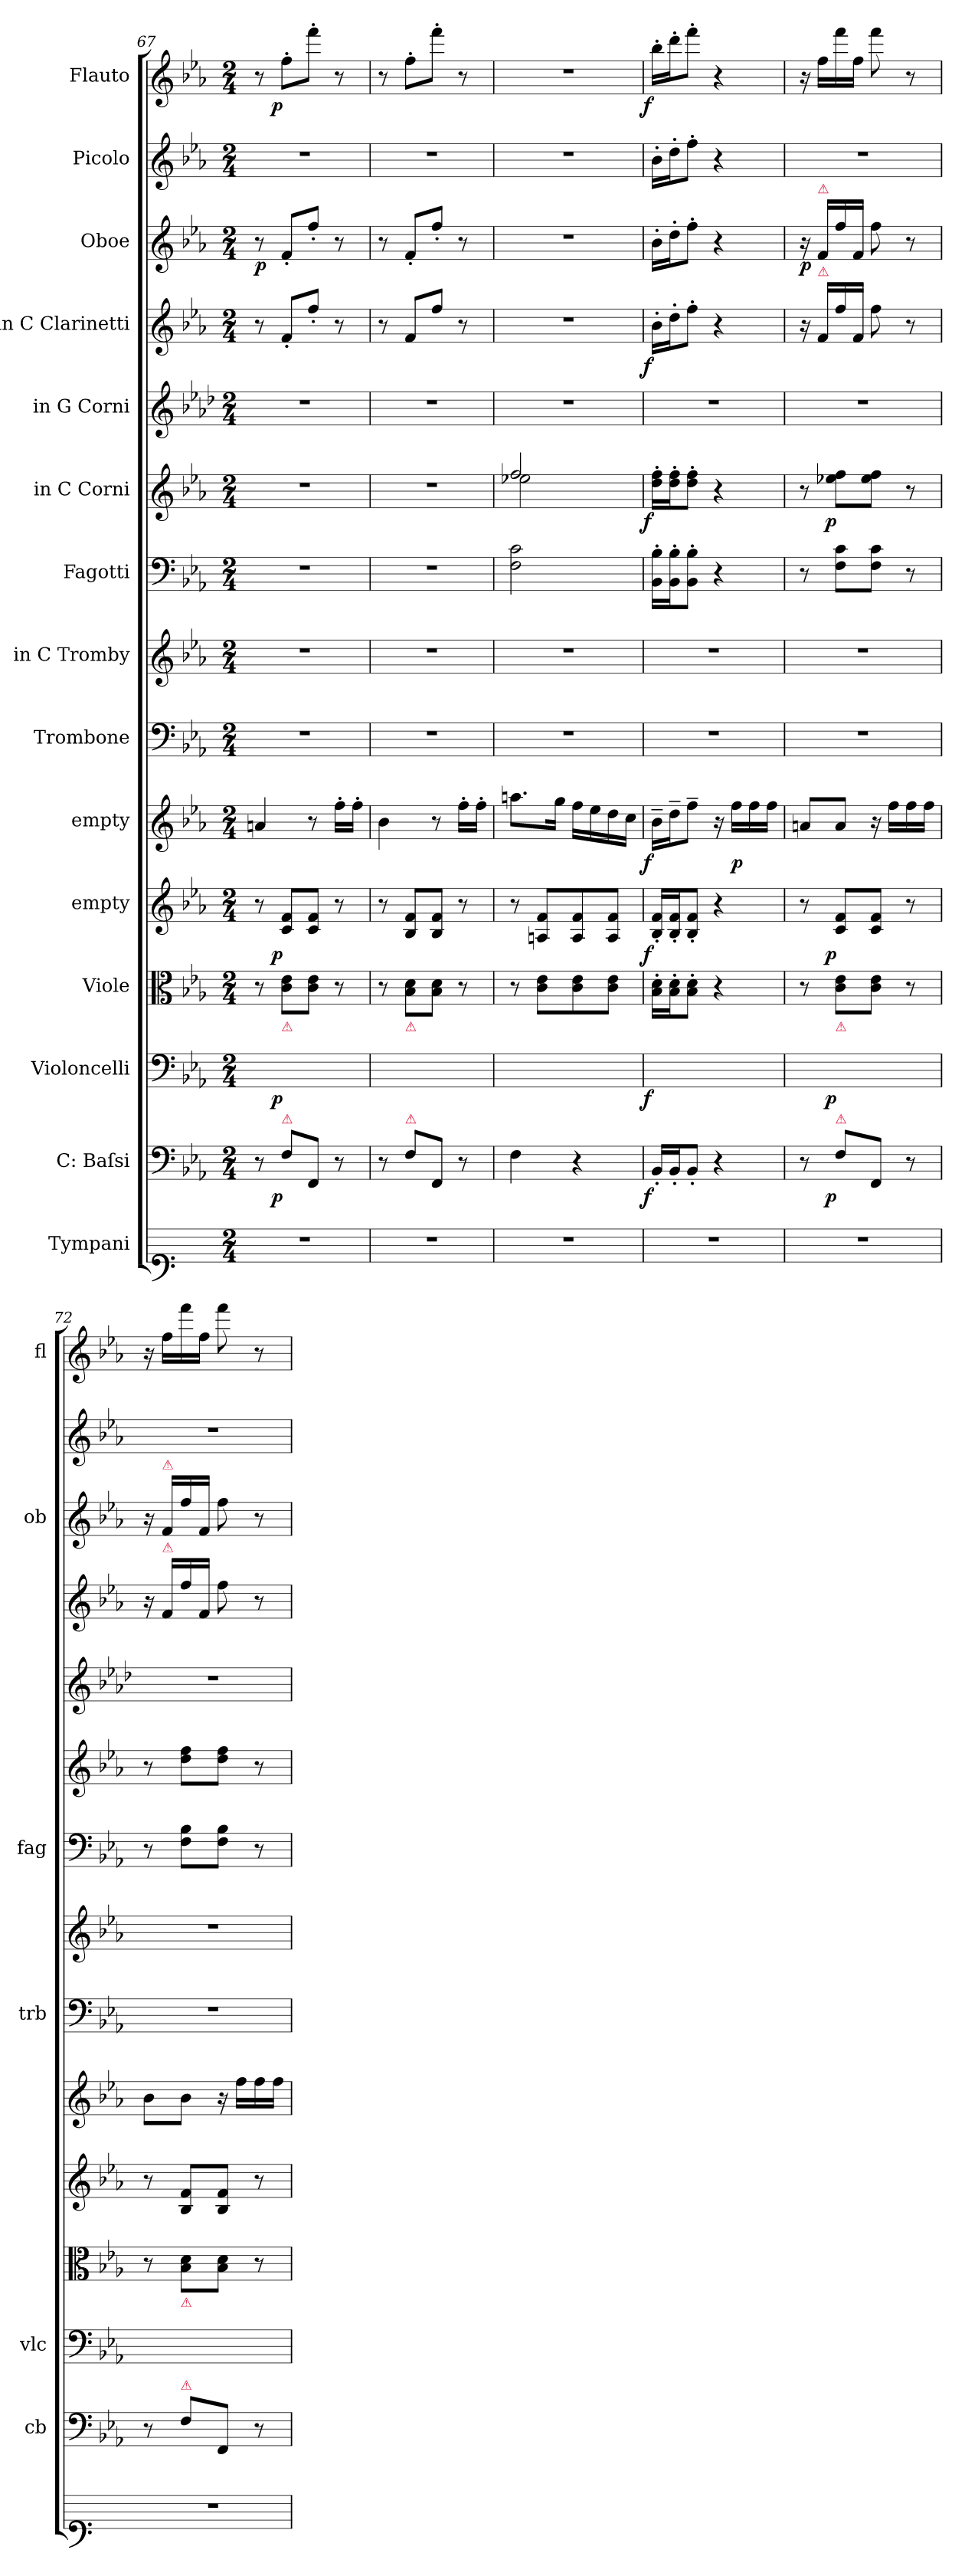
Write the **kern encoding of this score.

**kern	**kern	**dynam	**kern	**dynam	**kern	**kern	**dynam	**kern	**dynam	**kern	**kern	**kern	**kern	**dynam	**kern	**kern	**dynam	**kern	**dynam	**kern	**kern	**dynam
*part15	*part14	*part14	*part13	*part13	*part12	*part11	*part11	*part10	*part10	*part9	*part8	*part7	*part6	*part6	*part5	*part4	*part4	*part3	*part3	*part2	*part1	*part1
*staff15	*staff14	*staff14	*staff13	*staff13	*staff12	*staff11	*staff11	*staff10	*staff10	*staff9	*staff8	*staff7	*staff6	*staff6	*staff5	*staff4	*staff4	*staff3	*staff3	*staff2	*staff1	*staff1
*I"Tympani	*I"C: Baſsi	*	*I"Violoncelli	*	*I"Viole	*I"empty	*	*I"empty	*	*I"Trombone	*I"in C Tromby	*I"Fagotti	*I"in C Corni	*	*I"in G Corni	*I"in C Clarinetti	*	*I"Oboe	*	*I"Picolo	*I"Flauto	*
*	*I'cb	*	*I'vlc	*	*	*	*	*	*	*I'trb	*	*I'fag	*	*	*	*	*	*I'ob	*	*	*I'fl	*
*clefF1	*clefF4	*	*clefF4	*	*clefC3	*clefG2	*	*clefG2	*	*clefF4	*clefG2	*clefF4	*clefG2	*	*clefG2	*clefG2	*	*clefG2	*	*clefG2	*clefG2	*
*	*	*	*	*	*	*	*	*	*	*	*	*	*	*	*ITrd3c5	*	*	*	*	*	*	*
*k[]	*k[b-e-a-]	*	*k[b-e-a-]	*	*k[b-e-a-]	*k[b-e-a-]	*	*k[b-e-a-]	*	*k[b-e-a-]	*k[b-e-a-]	*k[b-e-a-]	*k[b-e-a-]	*	*k[b-e-a-]	*k[b-e-a-]	*	*k[b-e-a-]	*	*k[b-e-a-]	*k[b-e-a-]	*
*M2/4	*M2/4	*	*M2/4	*	*M2/4	*M2/4	*	*M2/4	*	*M2/4	*M2/4	*M2/4	*M2/4	*	*M2/4	*M2/4	*	*M2/4	*	*M2/4	*M2/4	*
=67	=67	=67	=67	=67	=67	=67	=67	=67	=67	=67	=67	=67	=67	=67	=67	=67	=67	=67	=67	=67	=67	=67
2r	8r	.	8ryy	.	8r	8r	.	4an/	.	2r	2r	2r	2r	.	2r	8r	.	8r	p	2r	8r	.
!	!	!	!LO:TX:a:color=crimson:t=⚠	!	!	!	!	!	!	!	!	!	!	!	!	!	!	!	!	!	!	!
!	!LO:TX:a:color=crimson:t=⚠	!	!	!	!	!	!	!	!	!	!	!	!	!	!	!	!	!	!	!	!	!
!	!	!LO:DY:rj	!	!LO:DY:rj	!	!	!LO:DY:rj	!	!	!	!	!	!	!	!	!	!	!	!	!	!	!LO:DY:rj
.	8F\L	p	8F\Lyy	p	8c\ 8e-\L	8c/ 8f/L	p	.	.	.	.	.	.	.	.	8f'/L	.	8f'/L	.	.	8ff'\L	p
.	8FF/J	.	8FF/Jyy	.	8c\ 8e-\J	8c/ 8f/J	.	8r	.	.	.	.	.	.	.	8ff'/J	.	8ff'/J	.	.	8fff'\J	.
.	8r	.	8ryy	.	8r	8r	.	16ff'\LL	.	.	.	.	.	.	.	8r	.	8r	.	.	8r	.
.	.	.	.	.	.	.	.	16ff'\JJ	.	.	.	.	.	.	.	.	.	.	.	.	.	.
=68	=68	=68	=68	=68	=68	=68	=68	=68	=68	=68	=68	=68	=68	=68	=68	=68	=68	=68	=68	=68	=68	=68
2r	8r	.	8ryy	.	8r	8r	.	4b-\	.	2r	2r	2r	2r	.	2r	8r	.	8r	.	2r	8r	.
!	!	!	!LO:TX:a:color=crimson:t=⚠	!	!	!	!	!	!	!	!	!	!	!	!	!	!	!	!	!	!	!
!	!LO:TX:a:color=crimson:t=⚠	!	!	!	!	!	!	!	!	!	!	!	!	!	!	!	!	!	!	!	!	!
.	8F\L	.	8F\Lyy	.	8B-\ 8d\L	8B-/ 8f/L	.	.	.	.	.	.	.	.	.	8f/L	.	8f'/L	.	.	8ff'\L	.
.	8FF/J	.	8FF/Jyy	.	8B-\ 8d\J	8B-/ 8f/J	.	8r	.	.	.	.	.	.	.	8ff/J	.	8ff'/J	.	.	8fff'\J	.
.	8r	.	8ryy	.	8r	8r	.	16ff'\LL	.	.	.	.	.	.	.	8r	.	8r	.	.	8r	.
.	.	.	.	.	.	.	.	16ff'\JJ	.	.	.	.	.	.	.	.	.	.	.	.	.	.
=69	=69	=69	=69	=69	=69	=69	=69	=69	=69	=69	=69	=69	=69	=69	=69	=69	=69	=69	=69	=69	=69	=69
*	*	*	*	*	*	*	*	*	*	*	*	*	*^	*	*	*	*	*	*	*	*	*
2r	4F\	.	4F\yy	.	8r	8r	.	8.aan\L	.	2r	2r	2F\ 2c\	2ff/	2ee-X\	.	2r	2r	.	2r	.	2r	2r	.
.	.	.	.	.	8c\ 8e-\L	8An/ 8f/L	.	.	.	.	.	.	.	.	.	.	.	.	.	.	.	.	.
.	.	.	.	.	.	.	.	16gg\Jk	.	.	.	.	.	.	.	.	.	.	.	.	.	.	.
.	4r	.	4ryy	.	8c\ 8e-\	8A/ 8f/	.	16ff\LL	.	.	.	.	.	.	.	.	.	.	.	.	.	.	.
.	.	.	.	.	.	.	.	16ee-\	.	.	.	.	.	.	.	.	.	.	.	.	.	.	.
.	.	.	.	.	8c\ 8e-\J	8A/ 8f/J	.	16dd\	.	.	.	.	.	.	.	.	.	.	.	.	.	.	.
.	.	.	.	.	.	.	.	16cc\JJ	.	.	.	.	.	.	.	.	.	.	.	.	.	.	.
*	*	*	*	*	*	*	*	*	*	*	*	*	*v	*v	*	*	*	*	*	*	*	*	*
=70	=70	=70	=70	=70	=70	=70	=70	=70	=70	=70	=70	=70	=70	=70	=70	=70	=70	=70	=70	=70	=70	=70
!	!	!LO:DY:rj	!	!LO:DY:rj	!	!	!LO:DY:rj	!	!LO:DY:rj	!	!	!	!	!LO:DY:rj	!	!	!LO:DY:rj	!	!	!	!	!LO:DY:rj
2r	16BB-'/LL	f	16BB-'/LLyy	f	16B-'\ 16d'\LL	16B-'/ 16f'/LL	f	16b-~\LL	f	2r	2r	16BB-'\ 16B-'\LL	16dd'\ 16ff'\LL	f	2r	16b-'\LL	f	16b-'\LL	.	16b-'\LL	16bb-'\LL	f
.	16BB-'/J	.	16BB-'/Jyy	.	16B-'\ 16d'\J	16B-'/ 16f'/J	.	16dd~\J	.	.	.	16BB-'\ 16B-'\J	16dd'\ 16ff'\J	.	.	16dd'\J	.	16dd'\J	.	16dd'\J	16ddd'\J	.
.	8BB-'/J	.	8BB-'/Jyy	.	8B-'\ 8d'\J	8B-'/ 8f'/J	.	8ff~\J	.	.	.	8BB-'\ 8B-'\J	8dd'\ 8ff'\J	.	.	8ff'\J	.	8ff'\J	.	8ff'\J	8fff'\J	.
.	4r	.	4ryy	.	4r	4r	.	16r	.	.	.	4r	4r	.	.	4r	.	4r	.	4r	4r	.
.	.	.	.	.	.	.	.	16ff\LL	p	.	.	.	.	.	.	.	.	.	.	.	.	.
.	.	.	.	.	.	.	.	16ff\	.	.	.	.	.	.	.	.	.	.	.	.	.	.
.	.	.	.	.	.	.	.	16ff\JJ	.	.	.	.	.	.	.	.	.	.	.	.	.	.
=71	=71	=71	=71	=71	=71	=71	=71	=71	=71	=71	=71	=71	=71	=71	=71	=71	=71	=71	=71	=71	=71	=71
2r	8r	.	8ryy	.	8r	8r	.	8an/L	.	2r	2r	8r	8r	.	2r	16r	.	16r	p	2r	16r	.
!	!	!	!	!	!	!	!	!	!	!	!	!	!	!	!	!	!	!LO:TX:a:color=crimson:t=⚠	!	!	!	!
!	!	!	!	!	!	!	!	!	!	!	!	!	!	!	!	!LO:TX:a:color=crimson:t=⚠	!	!	!	!	!	!
.	.	.	.	.	.	.	.	.	.	.	.	.	.	.	.	16f/LL	.	16f/LL	.	.	16ff\LL	.
!	!	!	!LO:TX:a:color=crimson:t=⚠	!	!	!	!	!	!	!	!	!	!	!	!	!	!	!	!	!	!	!
!	!LO:TX:a:color=crimson:t=⚠	!	!	!	!	!	!	!	!	!	!	!	!	!	!	!	!	!	!	!	!	!
!	!	!LO:DY:rj	!	!LO:DY:rj	!	!	!LO:DY:rj	!	!	!	!	!	!	!LO:DY:rj	!	!	!	!	!	!	!	!
.	8F\L	p	8F\Lyy	p	8c\ 8e-\L	8c/ 8f/L	p	8a/J	.	.	.	8F\ 8c\L	8ee-X\ 8ff\L	p	.	16ff\	.	16ff\	.	.	16fff\	.
.	.	.	.	.	.	.	.	.	.	.	.	.	.	.	.	16f/JJ	.	16f/JJ	.	.	16ff\JJ	.
.	8FF/J	.	8FF/Jyy	.	8c\ 8e-\J	8c/ 8f/J	.	16r	.	.	.	8F\ 8c\J	8ee-\ 8ff\J	.	.	8ff\	.	8ff\	.	.	8fff\	.
.	.	.	.	.	.	.	.	16ff\LL	.	.	.	.	.	.	.	.	.	.	.	.	.	.
.	8r	.	8ryy	.	8r	8r	.	16ff\	.	.	.	8r	8r	.	.	8r	.	8r	.	.	8r	.
.	.	.	.	.	.	.	.	16ff\JJ	.	.	.	.	.	.	.	.	.	.	.	.	.	.
=72	=72	=72	=72	=72	=72	=72	=72	=72	=72	=72	=72	=72	=72	=72	=72	=72	=72	=72	=72	=72	=72	=72
2r	8r	.	8ryy	.	8r	8r	.	8b-\L	.	2r	2r	8r	8r	.	2r	16r	.	16r	.	2r	16r	.
!	!	!	!	!	!	!	!	!	!	!	!	!	!	!	!	!	!	!LO:TX:a:color=crimson:t=⚠	!	!	!	!
!	!	!	!	!	!	!	!	!	!	!	!	!	!	!	!	!LO:TX:a:color=crimson:t=⚠	!	!	!	!	!	!
.	.	.	.	.	.	.	.	.	.	.	.	.	.	.	.	16f/LL	.	16f/LL	.	.	16ff\LL	.
!	!	!	!LO:TX:a:color=crimson:t=⚠	!	!	!	!	!	!	!	!	!	!	!	!	!	!	!	!	!	!	!
!	!LO:TX:a:color=crimson:t=⚠	!	!	!	!	!	!	!	!	!	!	!	!	!	!	!	!	!	!	!	!	!
.	8F\L	.	8F\Lyy	.	8B-\ 8d\L	8B-/ 8f/L	.	8b-\J	.	.	.	8F\ 8B-\L	8dd\ 8ff\L	.	.	16ff\	.	16ff\	.	.	16fff\	.
.	.	.	.	.	.	.	.	.	.	.	.	.	.	.	.	16f/JJ	.	16f/JJ	.	.	16ff\JJ	.
.	8FF/J	.	8FF/Jyy	.	8B-\ 8d\J	8B-/ 8f/J	.	16r	.	.	.	8F\ 8B-\J	8dd\ 8ff\J	.	.	8ff\	.	8ff\	.	.	8fff\	.
.	.	.	.	.	.	.	.	16ff\LL	.	.	.	.	.	.	.	.	.	.	.	.	.	.
.	8r	.	8ryy	.	8r	8r	.	16ff\	.	.	.	8r	8r	.	.	8r	.	8r	.	.	8r	.
.	.	.	.	.	.	.	.	16ff\JJ	.	.	.	.	.	.	.	.	.	.	.	.	.	.
=	=	=	=	=	=	=	=	=	=	=	=	=	=	=	=	=	=	=	=	=	=	=
*-	*-	*-	*-	*-	*-	*-	*-	*-	*-	*-	*-	*-	*-	*-	*-	*-	*-	*-	*-	*-	*-	*-
